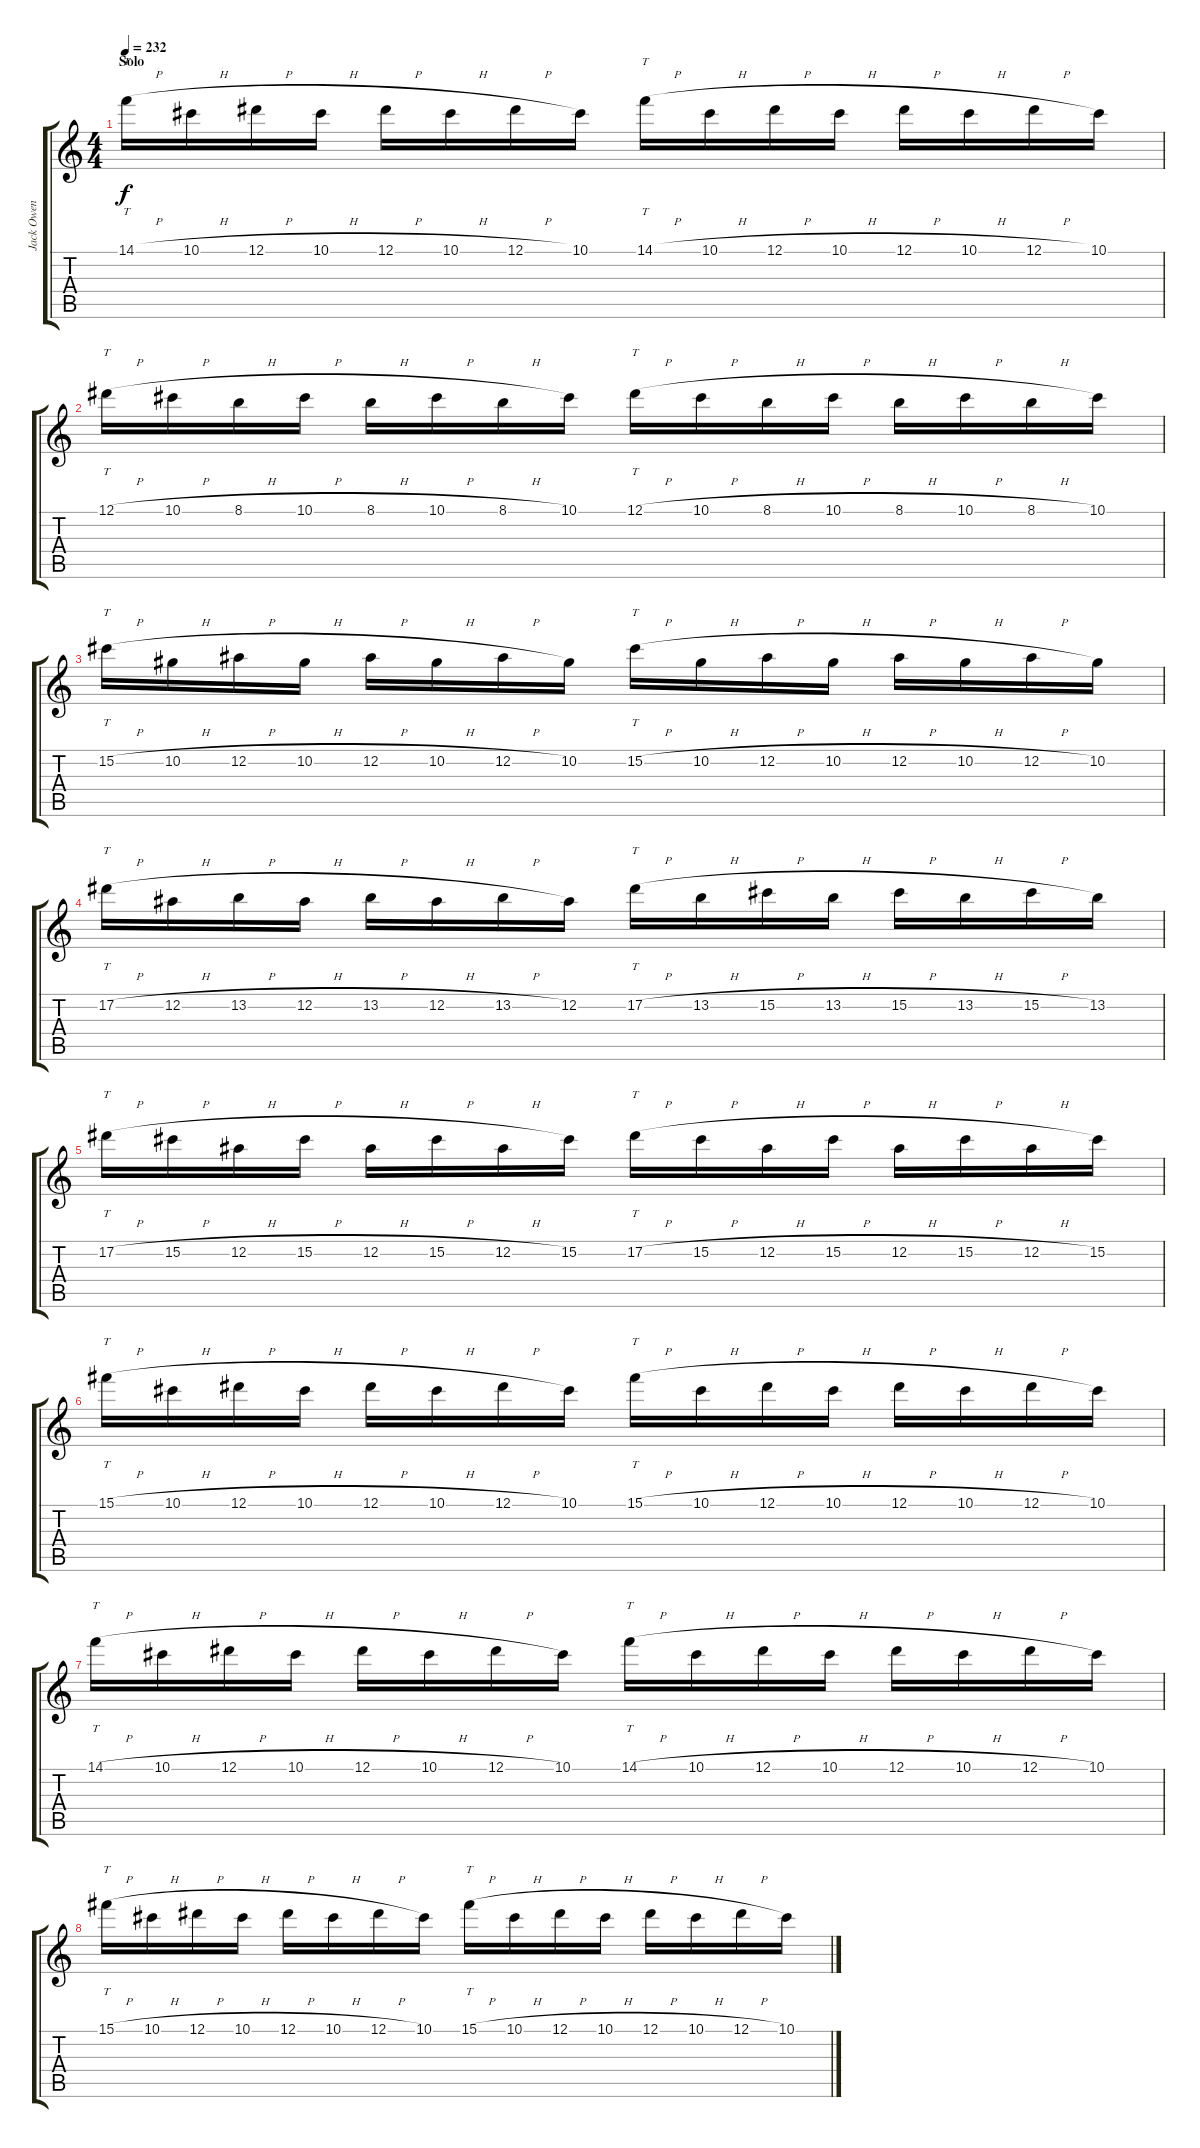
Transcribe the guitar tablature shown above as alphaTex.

\track ("Jack Owen" "Jack Owen") {instrument distortionguitar}
\staff {score tabs}
\tuning (Eb4 Bb3 Gb3 Db3 Ab2 Eb2) {hide}
\ts (4 4)
\section ("" "Solo")
\tempo 232
\clef g2
\ks c
14.1{h}.16{tt dy f} 10.1{h}.16 12.1{h}.16 10.1{h}.16 12.1{h}.16 10.1{h}.16 12.1{h}.16 10.1.16 14.1{h}.16{tt} 10.1{h}.16 12.1{h}.16 10.1{h}.16 12.1{h}.16 10.1{h}.16 12.1{h}.16 10.1.16 |
12.1{h}.16{tt} 10.1{h}.16 8.1{h}.16 10.1{h}.16 8.1{h}.16 10.1{h}.16 8.1{h}.16 10.1.16 12.1{h}.16{tt} 10.1{h}.16 8.1{h}.16 10.1{h}.16 8.1{h}.16 10.1{h}.16 8.1{h}.16 10.1.16 |
15.2{h}.16{tt} 10.2{h}.16 12.2{h}.16 10.2{h}.16 12.2{h}.16 10.2{h}.16 12.2{h}.16 10.2.16 15.2{h}.16{tt} 10.2{h}.16 12.2{h}.16 10.2{h}.16 12.2{h}.16 10.2{h}.16 12.2{h}.16 10.2.16 |
17.2{h}.16{tt} 12.2{h}.16 13.2{h}.16 12.2{h}.16 13.2{h}.16 12.2{h}.16 13.2{h}.16 12.2.16 17.2{h}.16{tt} 13.2{h}.16 15.2{h}.16 13.2{h}.16 15.2{h}.16 13.2{h}.16 15.2{h}.16 13.2.16 |
17.2{h}.16{tt} 15.2{h}.16 12.2{h}.16 15.2{h}.16 12.2{h}.16 15.2{h}.16 12.2{h}.16 15.2.16 17.2{h}.16{tt} 15.2{h}.16 12.2{h}.16 15.2{h}.16 12.2{h}.16 15.2{h}.16 12.2{h}.16 15.2.16 |
15.1{h}.16{tt} 10.1{h}.16 12.1{h}.16 10.1{h}.16 12.1{h}.16 10.1{h}.16 12.1{h}.16 10.1.16 15.1{h}.16{tt} 10.1{h}.16 12.1{h}.16 10.1{h}.16 12.1{h}.16 10.1{h}.16 12.1{h}.16 10.1.16 |
14.1{h}.16{tt} 10.1{h}.16 12.1{h}.16 10.1{h}.16 12.1{h}.16 10.1{h}.16 12.1{h}.16 10.1.16 14.1{h}.16{tt} 10.1{h}.16 12.1{h}.16 10.1{h}.16 12.1{h}.16 10.1{h}.16 12.1{h}.16 10.1.16 |
15.1{h}.16{tt} 10.1{h}.16 12.1{h}.16 10.1{h}.16 12.1{h}.16 10.1{h}.16 12.1{h}.16 10.1.16 15.1{h}.16{tt} 10.1{h}.16 12.1{h}.16 10.1{h}.16 12.1{h}.16 10.1{h}.16 12.1{h}.16 10.1.16
